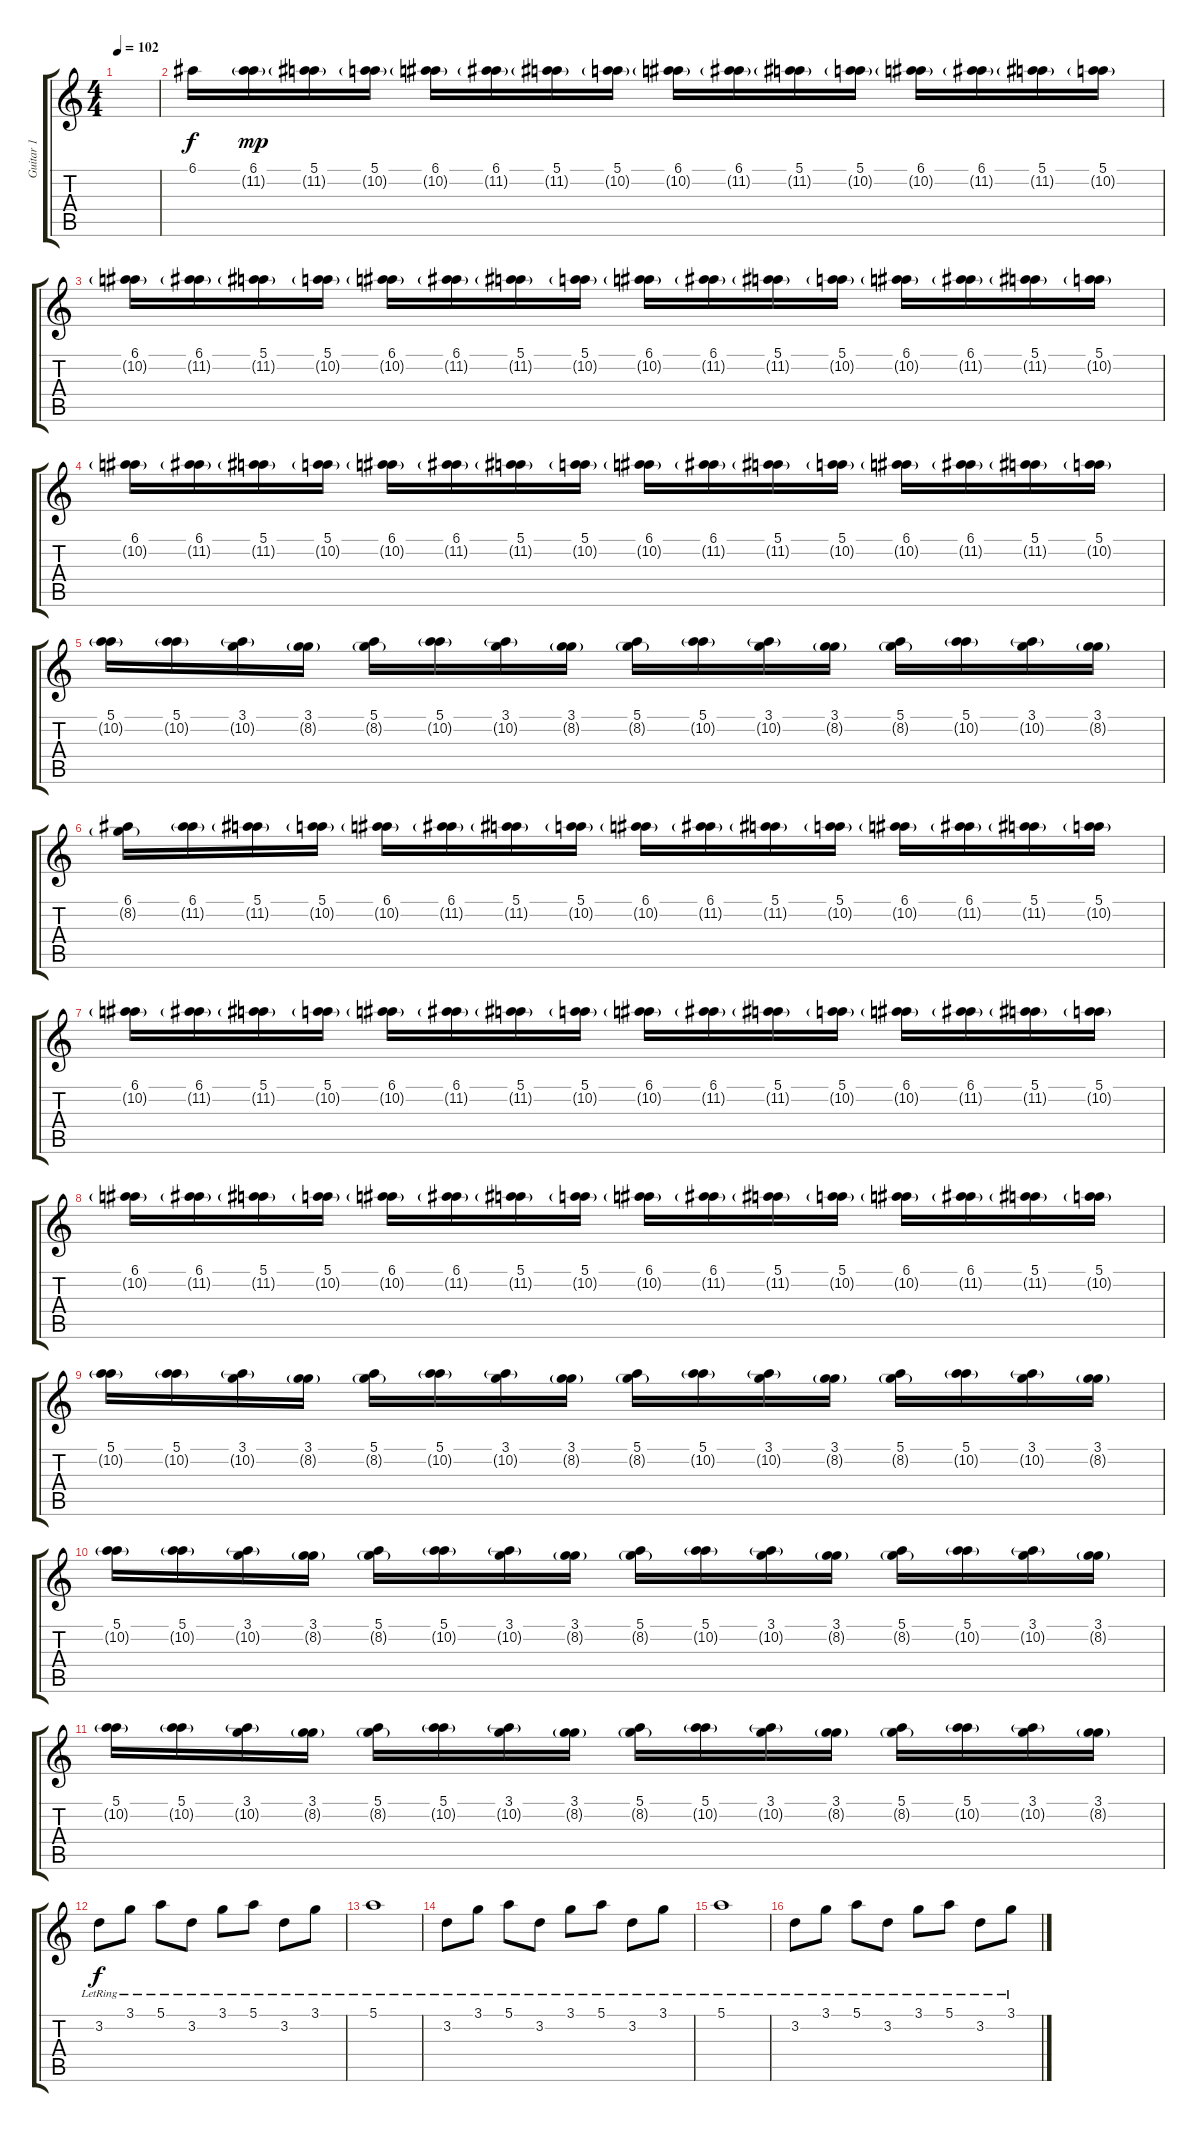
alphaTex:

\track ("Guitar 1" "Guitar 1") {instrument overdrivenguitar}
\staff {score tabs}
\tuning (E4 B3 G3 D3 A2 E2) {hide}
\ts (4 4)
\tempo 102
\clef g2
\ks c
|
6.1.16{volume 6 instrument electricguitarjazz} (6.1 11.2{g}).16{dy mp} (5.1 11.2{g}).16 (5.1 10.2{g}).16 (6.1 10.2{g}).16 (6.1 11.2{g}).16 (5.1 11.2{g}).16 (5.1 10.2{g}).16 (6.1 10.2{g}).16 (6.1 11.2{g}).16 (5.1 11.2{g}).16 (5.1 10.2{g}).16 (6.1 10.2{g}).16 (6.1 11.2{g}).16 (5.1 11.2{g}).16 (5.1 10.2{g}).16 |
(6.1 10.2{g}).16{volume 6 instrument electricguitarjazz} (6.1 11.2{g}).16 (5.1 11.2{g}).16 (5.1 10.2{g}).16 (6.1 10.2{g}).16 (6.1 11.2{g}).16 (5.1 11.2{g}).16 (5.1 10.2{g}).16 (6.1 10.2{g}).16 (6.1 11.2{g}).16 (5.1 11.2{g}).16 (5.1 10.2{g}).16 (6.1 10.2{g}).16 (6.1 11.2{g}).16 (5.1 11.2{g}).16 (5.1 10.2{g}).16 |
(6.1 10.2{g}).16{volume 6 instrument electricguitarjazz} (6.1 11.2{g}).16 (5.1 11.2{g}).16 (5.1 10.2{g}).16 (6.1 10.2{g}).16 (6.1 11.2{g}).16 (5.1 11.2{g}).16 (5.1 10.2{g}).16 (6.1 10.2{g}).16 (6.1 11.2{g}).16 (5.1 11.2{g}).16 (5.1 10.2{g}).16 (6.1 10.2{g}).16 (6.1 11.2{g}).16 (5.1 11.2{g}).16 (5.1 10.2{g}).16 |
(5.1 10.2{g}).16{volume 6 instrument electricguitarjazz} (5.1 10.2{g}).16 (3.1 10.2{g}).16 (3.1 8.2{g}).16 (5.1 8.2{g}).16 (5.1 10.2{g}).16 (3.1 10.2{g}).16 (3.1 8.2{g}).16 (5.1 8.2{g}).16 (5.1 10.2{g}).16 (3.1 10.2{g}).16 (3.1 8.2{g}).16 (5.1 8.2{g}).16 (5.1 10.2{g}).16 (3.1 10.2{g}).16 (3.1 8.2{g}).16 |
(6.1 8.2{g}).16{volume 6 instrument electricguitarjazz} (6.1 11.2{g}).16 (5.1 11.2{g}).16 (5.1 10.2{g}).16 (6.1 10.2{g}).16 (6.1 11.2{g}).16 (5.1 11.2{g}).16 (5.1 10.2{g}).16 (6.1 10.2{g}).16 (6.1 11.2{g}).16 (5.1 11.2{g}).16 (5.1 10.2{g}).16 (6.1 10.2{g}).16 (6.1 11.2{g}).16 (5.1 11.2{g}).16 (5.1 10.2{g}).16 |
(6.1 10.2{g}).16{volume 6 instrument electricguitarjazz} (6.1 11.2{g}).16 (5.1 11.2{g}).16 (5.1 10.2{g}).16 (6.1 10.2{g}).16 (6.1 11.2{g}).16 (5.1 11.2{g}).16 (5.1 10.2{g}).16 (6.1 10.2{g}).16 (6.1 11.2{g}).16 (5.1 11.2{g}).16 (5.1 10.2{g}).16 (6.1 10.2{g}).16 (6.1 11.2{g}).16 (5.1 11.2{g}).16 (5.1 10.2{g}).16 |
(6.1 10.2{g}).16{volume 6 instrument electricguitarjazz} (6.1 11.2{g}).16 (5.1 11.2{g}).16 (5.1 10.2{g}).16 (6.1 10.2{g}).16 (6.1 11.2{g}).16 (5.1 11.2{g}).16 (5.1 10.2{g}).16 (6.1 10.2{g}).16 (6.1 11.2{g}).16 (5.1 11.2{g}).16 (5.1 10.2{g}).16 (6.1 10.2{g}).16 (6.1 11.2{g}).16 (5.1 11.2{g}).16 (5.1 10.2{g}).16 |
(5.1 10.2{g}).16{volume 6 instrument electricguitarjazz} (5.1 10.2{g}).16 (3.1 10.2{g}).16 (3.1 8.2{g}).16 (5.1 8.2{g}).16 (5.1 10.2{g}).16 (3.1 10.2{g}).16 (3.1 8.2{g}).16 (5.1 8.2{g}).16 (5.1 10.2{g}).16 (3.1 10.2{g}).16 (3.1 8.2{g}).16 (5.1 8.2{g}).16 (5.1 10.2{g}).16 (3.1 10.2{g}).16 (3.1 8.2{g}).16 |
(5.1 10.2{g}).16{volume 6 instrument electricguitarjazz} (5.1 10.2{g}).16 (3.1 10.2{g}).16 (3.1 8.2{g}).16 (5.1 8.2{g}).16 (5.1 10.2{g}).16 (3.1 10.2{g}).16 (3.1 8.2{g}).16 (5.1 8.2{g}).16 (5.1 10.2{g}).16 (3.1 10.2{g}).16 (3.1 8.2{g}).16 (5.1 8.2{g}).16 (5.1 10.2{g}).16 (3.1 10.2{g}).16 (3.1 8.2{g}).16 |
(5.1 10.2{g}).16{volume 6 instrument electricguitarjazz} (5.1 10.2{g}).16 (3.1 10.2{g}).16 (3.1 8.2{g}).16 (5.1 8.2{g}).16 (5.1 10.2{g}).16 (3.1 10.2{g}).16 (3.1 8.2{g}).16 (5.1 8.2{g}).16 (5.1 10.2{g}).16 (3.1 10.2{g}).16 (3.1 8.2{g}).16 (5.1 8.2{g}).16 (5.1 10.2{g}).16 (3.1 10.2{g}).16 (3.1 8.2{g}).16 |
3.2{lr}.8{dy f volume 11 instrument overdrivenguitar} 3.1{lr}.8 5.1{lr}.8 3.2{lr}.8 3.1{lr}.8 5.1{lr}.8 3.2{lr}.8 3.1{lr}.8 |
5.1{lr}.1{volume 3} |
3.2{lr}.8{volume 11} 3.1{lr}.8 5.1{lr}.8 3.2{lr}.8 3.1{lr}.8 5.1{lr}.8 3.2{lr}.8 3.1{lr}.8 |
5.1{lr}.1{volume 3} |
3.2{lr}.8{volume 11} 3.1{lr}.8 5.1{lr}.8 3.2{lr}.8 3.1{lr}.8 5.1{lr}.8 3.2{lr}.8 3.1{lr}.8
